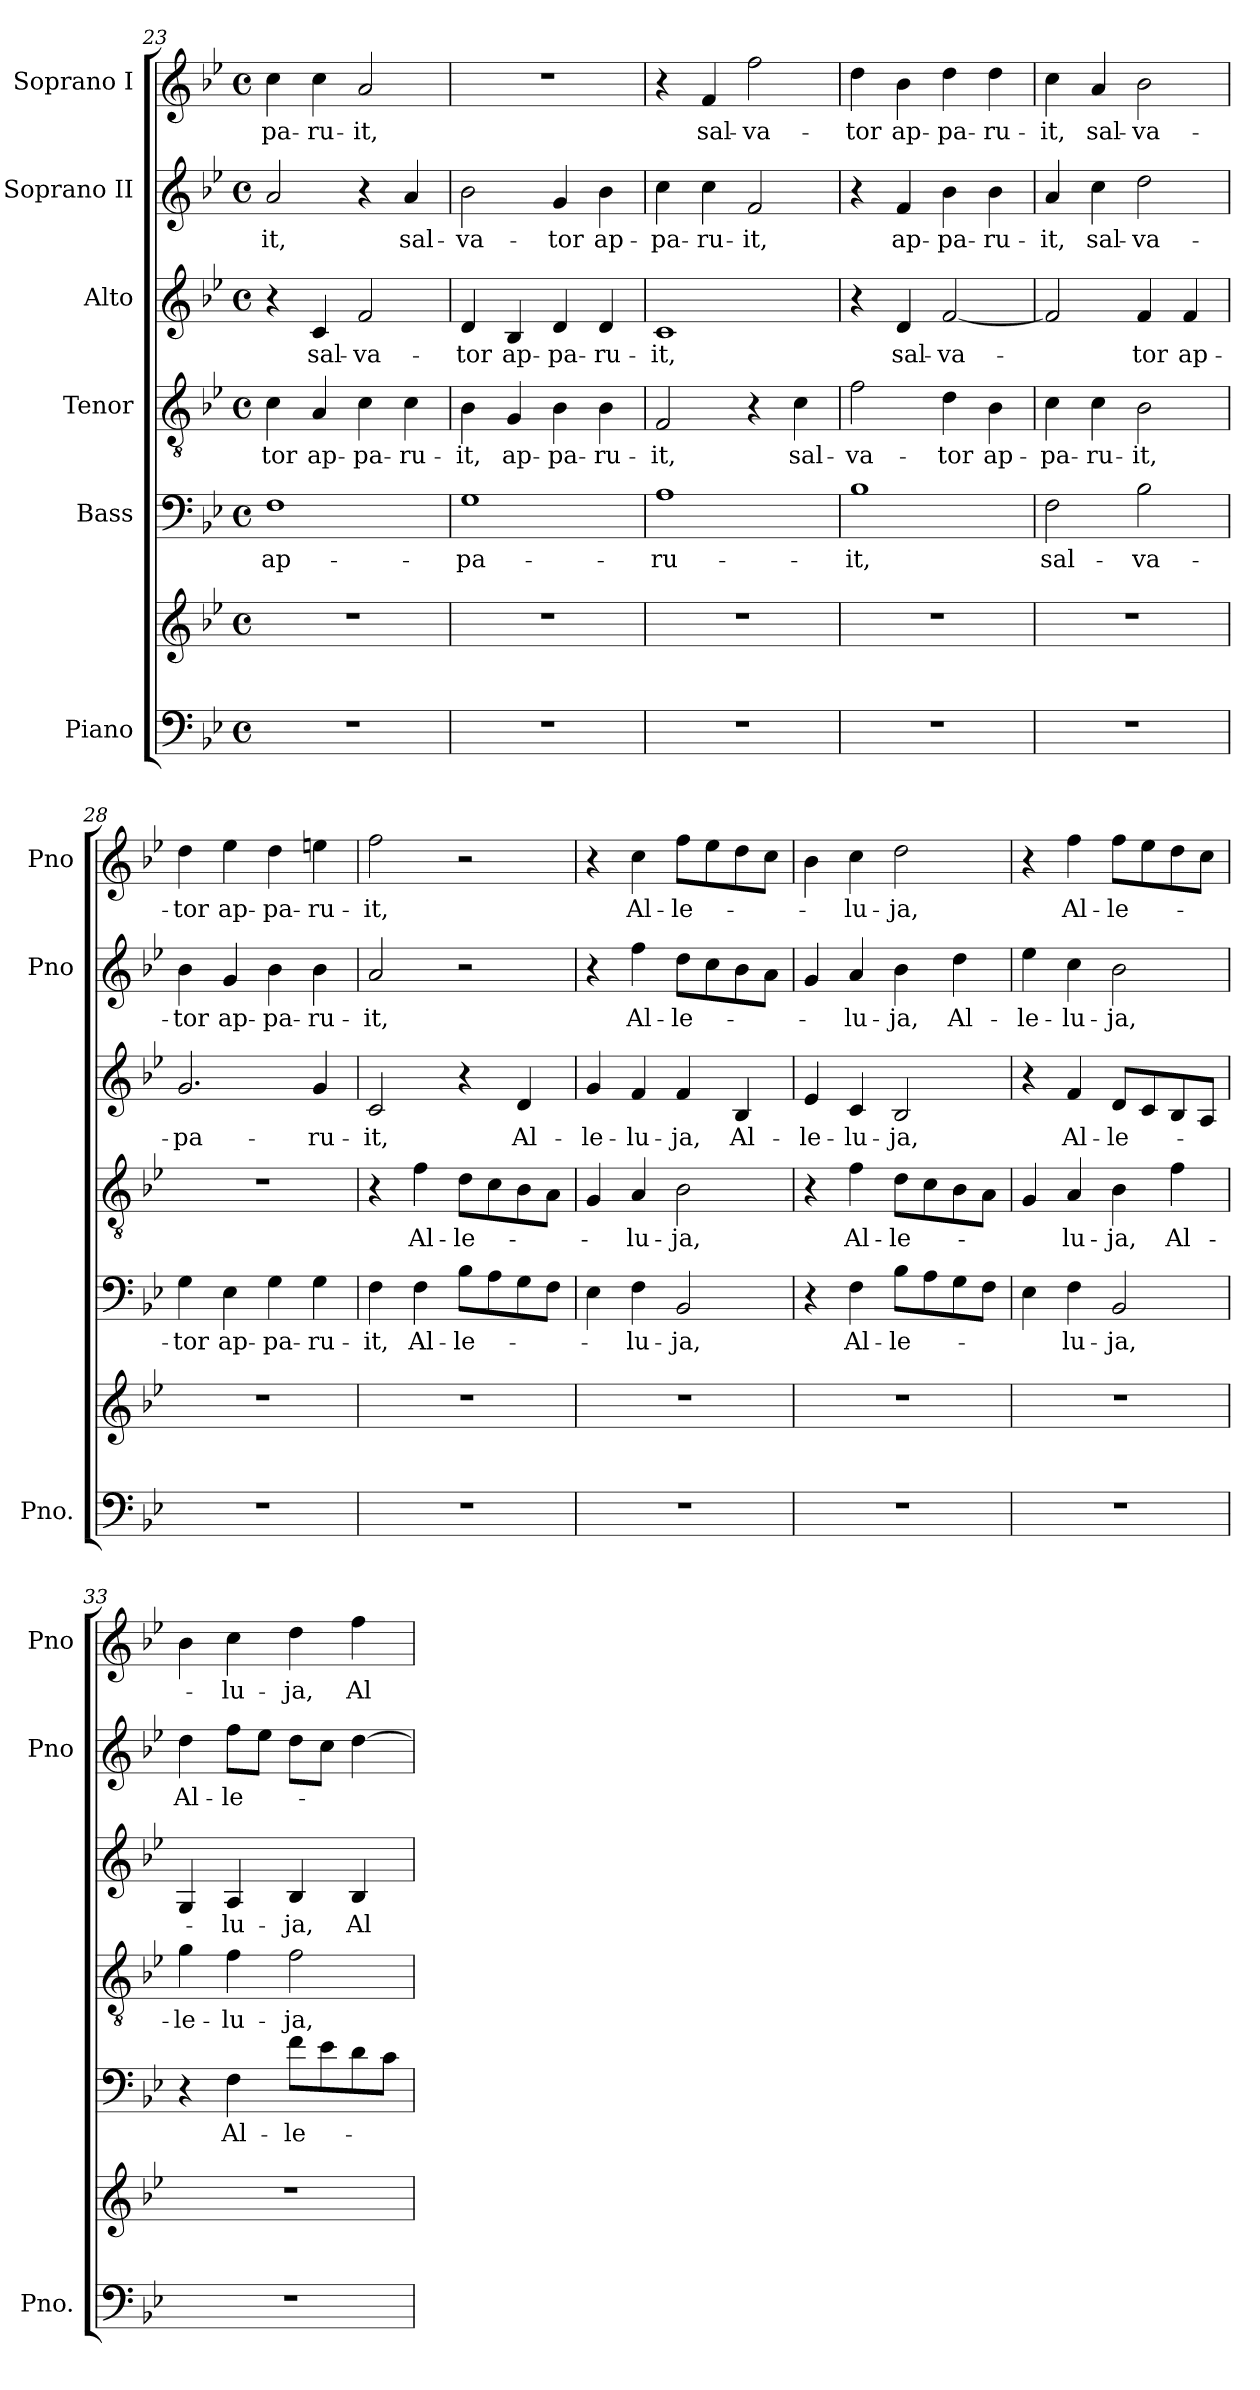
**kern	**kern	**kern	**text	**kern	**text	**kern	**text	**kern	**text	**kern	**text
*part6	*part6	*part5	*part5	*part4	*part4	*part3	*part3	*part2	*part2	*part1	*part1
*staff7	*staff6	*staff5	*staff5	*staff4	*staff4	*staff3	*staff3	*staff2	*staff2	*staff1	*staff1
*I"Piano	*	*I"Bass	*	*I"Tenor	*	*I"Alto	*	*I"Soprano II	*	*I"Soprano I	*
*I'Pno.	*	*	*	*	*	*	*	*I'Pno	*	*I'Pno	*
*clefF4	*clefG2	*clefF4	*	*clefGv2	*	*clefG2	*	*clefG2	*	*clefG2	*
*k[b-e-]	*k[b-e-]	*k[b-e-]	*	*k[b-e-]	*	*k[b-e-]	*	*k[b-e-]	*	*k[b-e-]	*
*B-:	*B-:	*B-:	*	*B-:	*	*B-:	*	*B-:	*	*B-:	*
*M4/4	*M4/4	*M4/4	*	*M4/4	*	*M4/4	*	*M4/4	*	*M4/4	*
*met(c)	*met(c)	*met(c)	*	*met(c)	*	*met(c)	*	*met(c)	*	*met(c)	*
=23	=23	=23	=23	=23	=23	=23	=23	=23	=23	=23	=23
1r	1r	1F	ap-	4c\	-tor	4r	.	2a/	-it,	4cc\	-pa-
.	.	.	.	4A/	ap-	4c/	sal-	.	.	4cc\	-ru-
.	.	.	.	4c\	-pa-	2f/	-va-	4r	.	2a/	-it,
.	.	.	.	4c\	-ru-	.	.	4a/	sal-	.	.
=24	=24	=24	=24	=24	=24	=24	=24	=24	=24	=24	=24
1r	1r	1G	-pa-	4B-\	-it,	4d/	-tor	2b-\	-va-	1r	.
.	.	.	.	4G/	ap-	4B-/	ap-	.	.	.	.
.	.	.	.	4B-\	-pa-	4d/	-pa-	4g/	-tor	.	.
.	.	.	.	4B-\	-ru-	4d/	-ru-	4b-\	ap-	.	.
=25	=25	=25	=25	=25	=25	=25	=25	=25	=25	=25	=25
1r	1r	1A	-ru-	2F/	-it,	1c	-it,	4cc\	-pa-	4r	.
.	.	.	.	.	.	.	.	4cc\	-ru-	4f/	sal-
.	.	.	.	4r	.	.	.	2f/	-it,	2ff\	-va-
.	.	.	.	4c\	sal-	.	.	.	.	.	.
=26	=26	=26	=26	=26	=26	=26	=26	=26	=26	=26	=26
1r	1r	1B-	-it,	2f\	-va-	4r	.	4r	.	4dd\	-tor
.	.	.	.	.	.	4d/	sal-	4f/	ap-	4b-\	ap-
.	.	.	.	4d\	-tor	[2f/	-va-	4b-\	-pa-	4dd\	-pa-
.	.	.	.	4B-\	ap-	.	.	4b-\	-ru-	4dd\	-ru-
!!LO:LB:g=z
=27	=27	=27	=27	=27	=27	=27	=27	=27	=27	=27	=27
1r	1r	2F\	sal-	4c\	-pa-	2f/]	-­	4a/	-it,	4cc\	-it,
.	.	.	.	4c\	-ru-	.	.	4cc\	sal-	4a/	sal-
.	.	2B-\	-va-	2B-\	-it,	4f/	tor	2dd\	-va-	2b-\	-va-
.	.	.	.	.	.	4f/	ap-	.	.	.	.
=28	=28	=28	=28	=28	=28	=28	=28	=28	=28	=28	=28
1r	1r	4G\	-tor	1r	.	2.g/	-pa-	4b-\	-tor	4dd\	-tor
.	.	4E-\	ap-	.	.	.	.	4g/	ap-	4ee-\	ap-
.	.	4G\	-pa-	.	.	.	.	4b-\	-pa-	4dd\	-pa-
.	.	4G\	-ru-	.	.	4g/	-ru-	4b-\	-ru-	4een\	-ru-
=29	=29	=29	=29	=29	=29	=29	=29	=29	=29	=29	=29
1r	1r	4F\	-it,	4r	.	2c/	-it,	2a/	-it,	2ff\	-it,
.	.	4F\	Al-	4f\	Al-	.	.	.	.	.	.
.	.	8B-\L	-le-	8d\L	-le-	4r	.	2r	.	2r	.
.	.	8A\	.	8c\	.	.	.	.	.	.	.
.	.	8G\	.	8B-\	.	4d/	Al-	.	.	.	.
.	.	8F\J	.	8A\J	.	.	.	.	.	.	.
=30	=30	=30	=30	=30	=30	=30	=30	=30	=30	=30	=30
1r	1r	4E-\	.	4G/	.	4g/	-le-	4r	.	4r	.
.	.	4F\	-lu-	4A/	-lu-	4f/	-lu-	4ff\	Al-	4cc\	Al-
.	.	2BB-/	-ja,	2B-\	-ja,	4f/	-ja,	8dd\L	-le-	8ff\L	-le-
.	.	.	.	.	.	.	.	8cc\	.	8ee-\	.
.	.	.	.	.	.	4B-/	Al-	8b-\	.	8dd\	.
.	.	.	.	.	.	.	.	8a\J	.	8cc\J	.
=31	=31	=31	=31	=31	=31	=31	=31	=31	=31	=31	=31
1r	1r	4r	.	4r	.	4e-/	-le-	4g/	.	4b-\	.
.	.	4F\	Al-	4f\	Al-	4c/	-lu-	4a/	-lu-	4cc\	-lu-
.	.	8B-\L	-le-	8d\L	-le-	2B-/	-ja,	4b-\	-ja,	2dd\	-ja,
.	.	8A\	.	8c\	.	.	.	.	.	.	.
.	.	8G\	.	8B-\	.	.	.	4dd\	Al-	.	.
.	.	8F\J	.	8A\J	.	.	.	.	.	.	.
!!LO:PB:g=z
=32	=32	=32	=32	=32	=32	=32	=32	=32	=32	=32	=32
1r	1r	4E-\	-­	4G/	-­	4r	.	4ee-\	-le-	4r	.
.	.	4F\	lu-	4A/	lu-	4f/	Al-	4cc\	-lu-	4ff\	Al-
.	.	2BB-/	-ja,	4B-\	-ja,	8d/L	-le-	2b-\	-ja,	8ff\L	-le-
.	.	.	.	.	.	8c/	.	.	.	8ee-\	.
.	.	.	.	4f\	Al-	8B-/	.	.	.	8dd\	.
.	.	.	.	.	.	8A/J	.	.	.	8cc\J	.
=33	=33	=33	=33	=33	=33	=33	=33	=33	=33	=33	=33
1r	1r	4r	.	4g\	-le-	4G/	.	4dd\	Al-	4b-\	.
.	.	4F\	Al-	4f\	-lu-	4A/	-lu-	8ff\L	-le-	4cc\	-lu-
.	.	.	.	.	.	.	.	8ee-\J	.	.	.
.	.	8f\L	-le-	2f\	-ja,	4B-/	-ja,	8dd\L	.	4dd\	-ja,
.	.	8e-\	.	.	.	.	.	8cc\J	.	.	.
.	.	8d\	.	.	.	4B-/	Al-	[4dd\	.	4ff\	Al-
.	.	8c\J	.	.	.	.	.	.	.	.	.
=	=	=	=	=	=	=	=	=	=	=	=
*-	*-	*-	*-	*-	*-	*-	*-	*-	*-	*-	*-
